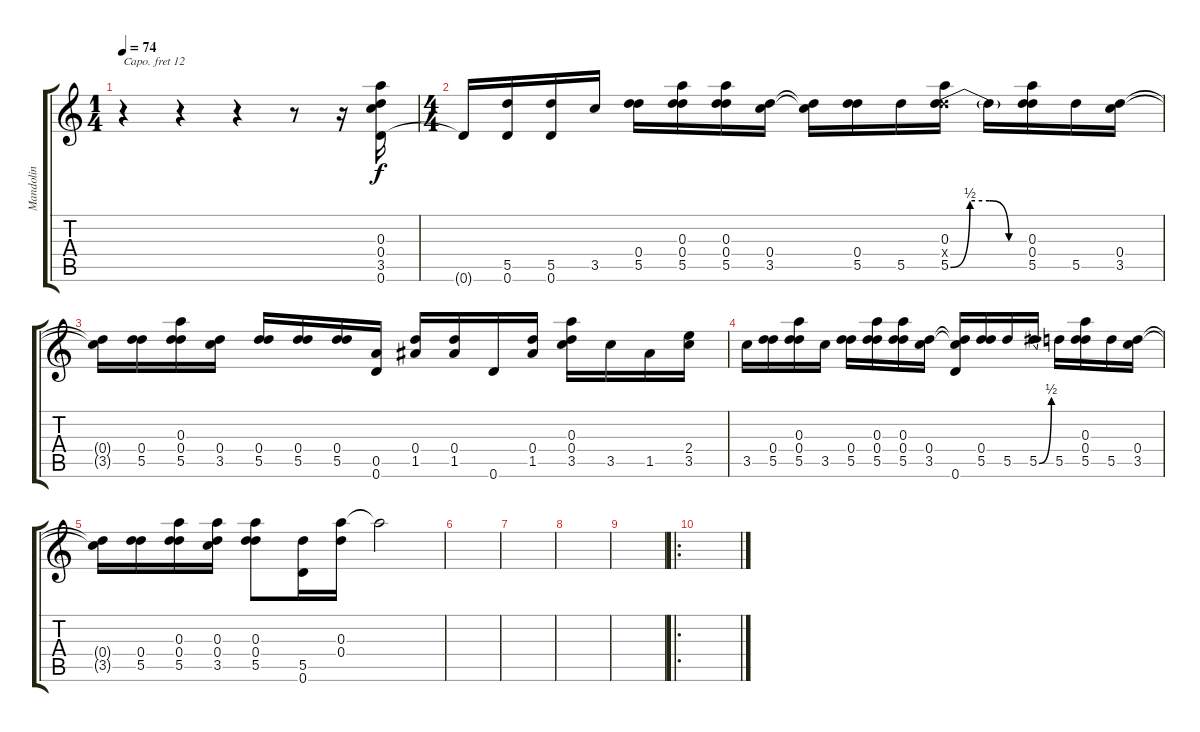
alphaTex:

\track ("Mandolin" "Mandolin") {instrument electricguitarclean}
\staff {score tabs}
\capo 12
\tuning (D4 D4 A3 D3 A2 D2) {hide}
\ts (1 4)
\tempo 74
\clef g2
\ks c
r.4{dy f instrument electricguitarclean} r.4 r.4 r.8 r.16 (0.3 0.4 3.5 0.6).16 |
\ts (4 4)
0.6{t}.16 (5.5 0.6).16 (5.5 0.6).16 3.5.16 (0.4 5.5).16 (0.3 0.4 5.5).16 (0.3 0.4 5.5).16 (0.4 3.5).16 (0.4{t} 3.5{t}).16 (0.4 5.5).16 5.5.16 (0.3 0.4{x} 5.5{be (custom 0 0 15 2 30 2 45 0 60 0)}).16 5.5{t}.16 (0.3 0.4 5.5).16 5.5.16 (0.4 3.5).16 |
(0.4{t} 3.5{t}).16 (0.4 5.5).16 (0.3 0.4 5.5).16 (0.4 3.5).16 (0.4 5.5).16 (0.4 5.5).16 (0.4 5.5).16 (0.5 0.6).16 (0.4 1.5).16 (0.4 1.5).16 0.6.16 (0.4 1.5).16 (0.3 0.4 3.5).16 3.5.16 1.5.16 (2.4 3.5).16 |
3.5.16 (0.4 5.5).16 (0.3 0.4 5.5).16 3.5.16 (0.4 5.5).16 (0.3 0.4 5.5).16 (0.3 0.4 5.5).16 (0.4 3.5).16 (0.4{t} 3.5{t} 0.6).16 (0.4 5.5).16 5.5.16 5.5{be (bend 0 0 60 2)}.16 5.5.16 (0.3 0.4 5.5).16 5.5.16 (0.4 3.5).16 |
(0.4{t} 3.5{t}).16 (0.4 5.5).16 (0.3 0.4 5.5).16 (0.3 0.4 3.5).16 (0.3 0.4 5.5).8 (5.5 0.6).16 (0.3 0.4).16 0.3{t}.2 |
|
|
|
|
\ro
